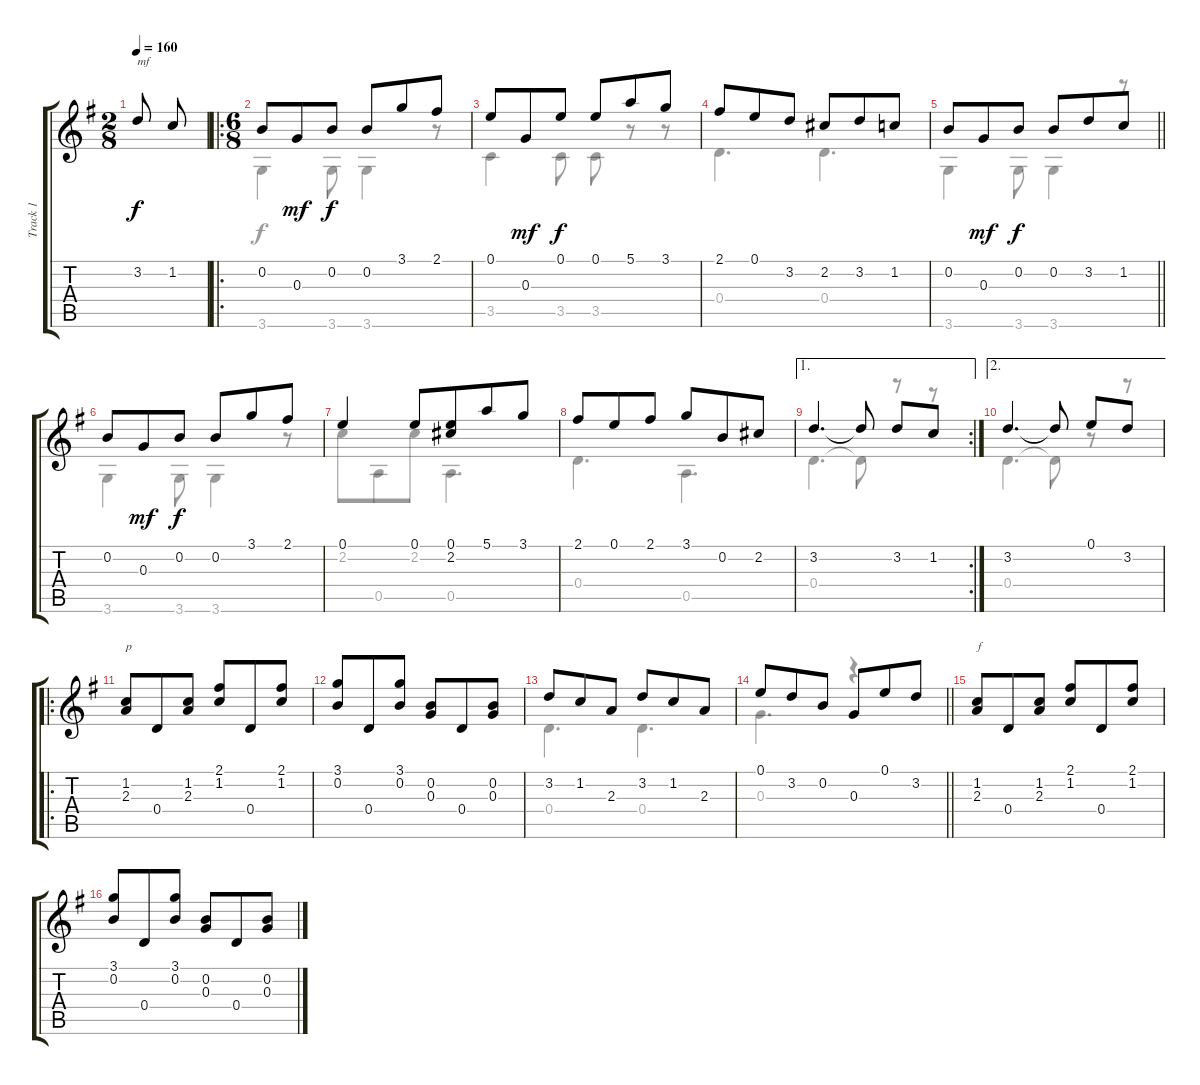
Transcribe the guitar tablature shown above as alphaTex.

\track ("Track 1" "Track 1") {instrument acousticguitarsteel}
\staff {score tabs}
\tuning (E4 B3 G3 D3 A2 E2) {hide}
\voice
\ts (2 8)
\tempo 160
\clef g2
\ks g
3.2.8{txt "mf" dy f volume 12 instrument acousticguitarsteel beam Up} 1.2.8{beam Up} |
\ro
\ts (6 8)
0.2.8{volume 12} 0.3.8{dy mf beam merge} 0.2.8{dy f} 0.2.8 3.1.8 2.1.8 |
0.1.8 0.3.8{dy mf beam merge} 0.1.8{dy f} 0.1.8 5.1.8 3.1.8 |
2.1.8 0.1.8{beam merge} 3.2.8 2.2.8 3.2.8 1.2.8 |
\barLineRight lightlight
0.2.8 0.3.8{dy mf beam merge} 0.2.8{dy f} 0.2.8 3.2.8 1.2.8 |
0.2.8 0.3.8{dy mf beam merge} 0.2.8{dy f} 0.2.8 3.1.8 2.1.8 |
0.1.4 0.1.8{beam merge} (0.1 2.2).8 5.1.8 3.1.8 |
2.1.8 0.1.8{beam merge} 2.1.8 3.1.8 0.2.8 2.2.8 |
\ae 1
\rc 2
3.2.4{d} 3.2{t}.8{beam split} 3.2.8 1.2.8 |
\ae 2
3.2.4{d} 3.2{t}.8{beam split} 0.1.8 3.2.8 |
\ro
(1.2 2.3).8{txt "p" volume 8} 0.4.8 (1.2 2.3).8 (2.1 1.2).8{beam Up} 0.4.8{beam Up} (2.1 1.2).8{beam Up} |
(3.1 0.2).8{beam Up} 0.4.8{beam Up} (3.1 0.2).8{beam Up} (0.2 0.3).8 0.4.8 (0.2 0.3).8 |
3.2.8 1.2.8{beam merge} 2.3.8 3.2.8 1.2.8{beam merge} 2.3.8 |
\barLineRight lightlight
0.1.8 3.2.8{beam merge} 0.2.8 0.3.8 0.1.8 3.2.8 |
(1.2 2.3).8{txt "f" volume 16} 0.4.8 (1.2 2.3).8 (2.1 1.2).8{beam Up} 0.4.8{beam Up} (2.1 1.2).8{beam Up} |
(3.1 0.2).8{beam Up} 0.4.8{beam Up} (3.1 0.2).8{beam Up} (0.2 0.3).8 0.4.8 (0.2 0.3).8
\voice
\clef g2
\ottava regular
\simile none
\ks g
|
3.6.4 3.6.8 3.6.4 r.8 |
3.5.4 3.5.8 3.5.8 r.8 r.8 |
0.4.4{d} 0.4.4{d} |
\barLineRight lightlight
3.6.4 3.6.8 3.6.4 r.8 |
3.6.4 3.6.8 3.6.4 r.8 |
2.2.8 0.5.8 2.2.8 0.5.4{d} |
0.4.4{d} 0.5.4{d} |
0.4.4{d} 0.4{t}.8 r.8 r.8 |
0.4.4{d} 0.4{t}.8 r.8 r.8 |
|
|
0.4.4{d} 0.4.4{d} |
\barLineRight lightlight
0.3.4{d} r.4{d} |
|
